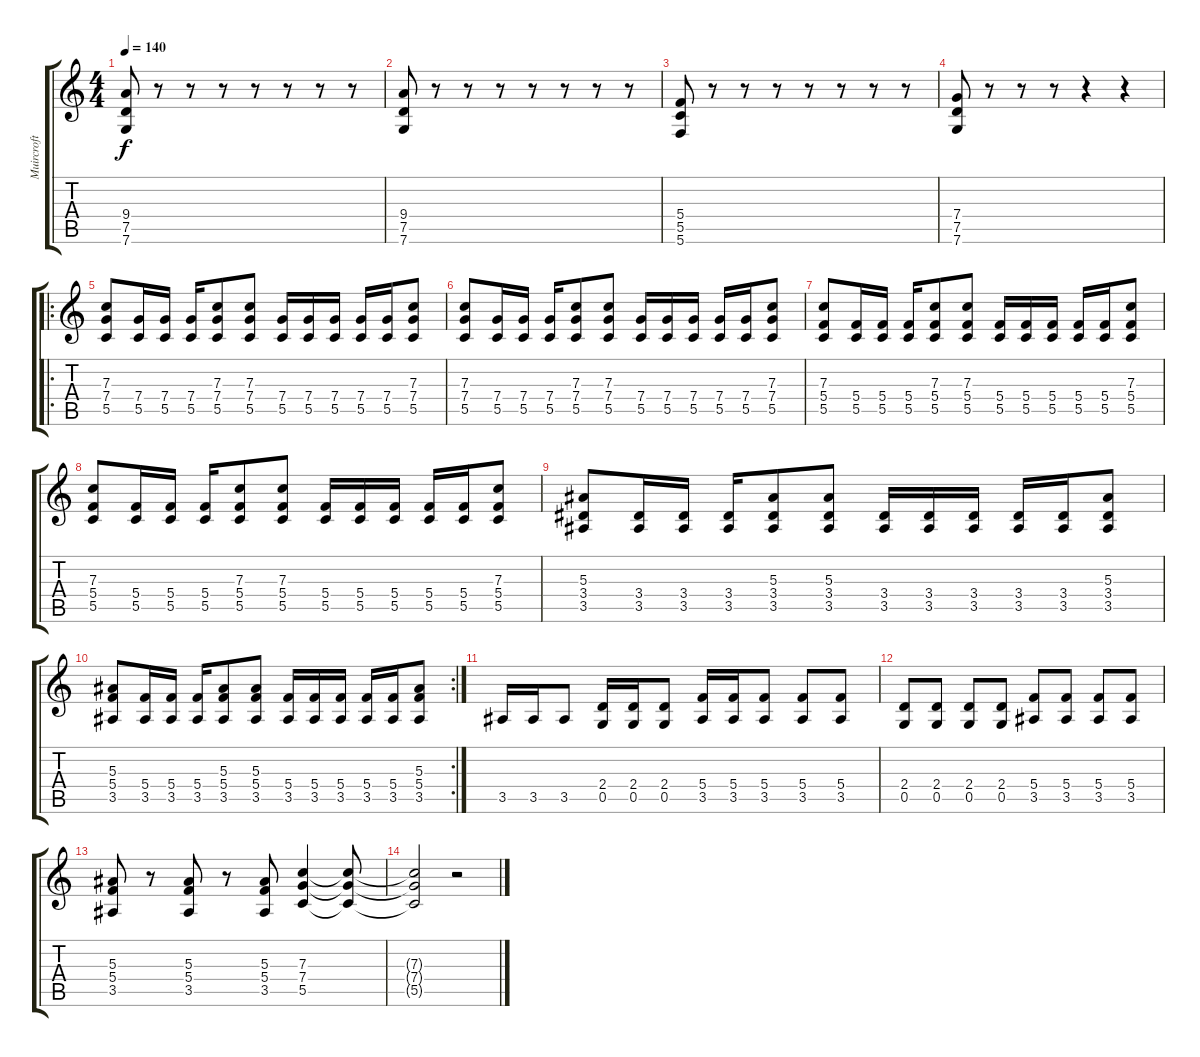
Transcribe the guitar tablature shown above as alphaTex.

\track ("Muircroft" "Muircroft") {instrument distortionguitar}
\staff {score tabs}
\tuning (D4 A3 F3 C3 G2 C2) {hide}
\ts (4 4)
\tempo 140
\clef g2
\ks c
(9.4 7.5 7.6).8{dy f} r.8 r.8 r.8 r.8 r.8 r.8 r.8 |
(9.4 7.5 7.6).8 r.8 r.8 r.8 r.8 r.8 r.8 r.8 |
(5.4 5.5 5.6).8 r.8 r.8 r.8 r.8 r.8 r.8 r.8 |
(7.4 7.5 7.6).8 r.8 r.8 r.8 r.4 r.4 |
\ro
(7.3 7.4 5.5).8 (7.4 5.5).16 (7.4 5.5).16 (7.4 5.5).16 (7.3 7.4 5.5).8 (7.3 7.4 5.5).8 (7.4 5.5).16 (7.4 5.5).16 (7.4 5.5).16 (7.4 5.5).16 (7.4 5.5).16 (7.3 7.4 5.5).8 |
(7.3 7.4 5.5).8 (7.4 5.5).16 (7.4 5.5).16 (7.4 5.5).16 (7.3 7.4 5.5).8 (7.3 7.4 5.5).8 (7.4 5.5).16 (7.4 5.5).16 (7.4 5.5).16 (7.4 5.5).16 (7.4 5.5).16 (7.3 7.4 5.5).8 |
(7.3 5.4 5.5).8 (5.4 5.5).16 (5.4 5.5).16 (5.4 5.5).16 (7.3 5.4 5.5).8 (7.3 5.4 5.5).8 (5.4 5.5).16 (5.4 5.5).16 (5.4 5.5).16 (5.4 5.5).16 (5.4 5.5).16 (7.3 5.4 5.5).8 |
(7.3 5.4 5.5).8 (5.4 5.5).16 (5.4 5.5).16 (5.4 5.5).16 (7.3 5.4 5.5).8 (7.3 5.4 5.5).8 (5.4 5.5).16 (5.4 5.5).16 (5.4 5.5).16 (5.4 5.5).16 (5.4 5.5).16 (7.3 5.4 5.5).8 |
(5.3 3.4 3.5).8 (3.4 3.5).16 (3.4 3.5).16 (3.4 3.5).16 (5.3 3.4 3.5).8 (5.3 3.4 3.5).8 (3.4 3.5).16 (3.4 3.5).16 (3.4 3.5).16 (3.4 3.5).16 (3.4 3.5).16 (5.3 3.4 3.5).8 |
\rc 2
(5.3 5.4 3.5).8 (5.4 3.5).16 (5.4 3.5).16 (5.4 3.5).16 (5.3 5.4 3.5).8 (5.3 5.4 3.5).8 (5.4 3.5).16 (5.4 3.5).16 (5.4 3.5).16 (5.4 3.5).16 (5.4 3.5).16 (5.3 5.4 3.5).8 |
3.5.16 3.5.16 3.5.8 (2.4 0.5).16 (2.4 0.5).16 (2.4 0.5).8 (5.4 3.5).16 (5.4 3.5).16 (5.4 3.5).8 (5.4 3.5).8 (5.4 3.5).8 |
(2.4 0.5).8 (2.4 0.5).8 (2.4 0.5).8 (2.4 0.5).8 (5.4 3.5).8 (5.4 3.5).8 (5.4 3.5).8 (5.4 3.5).8 |
(5.3 5.4 3.5).8 r.8 (5.3 5.4 3.5).8 r.8 (5.3 5.4 3.5).8 (7.3 7.4 5.5).4 (7.3{t} 7.4{t} 5.5{t}).8 |
(7.3{t} 7.4{t} 5.5{t}).2 r.2
